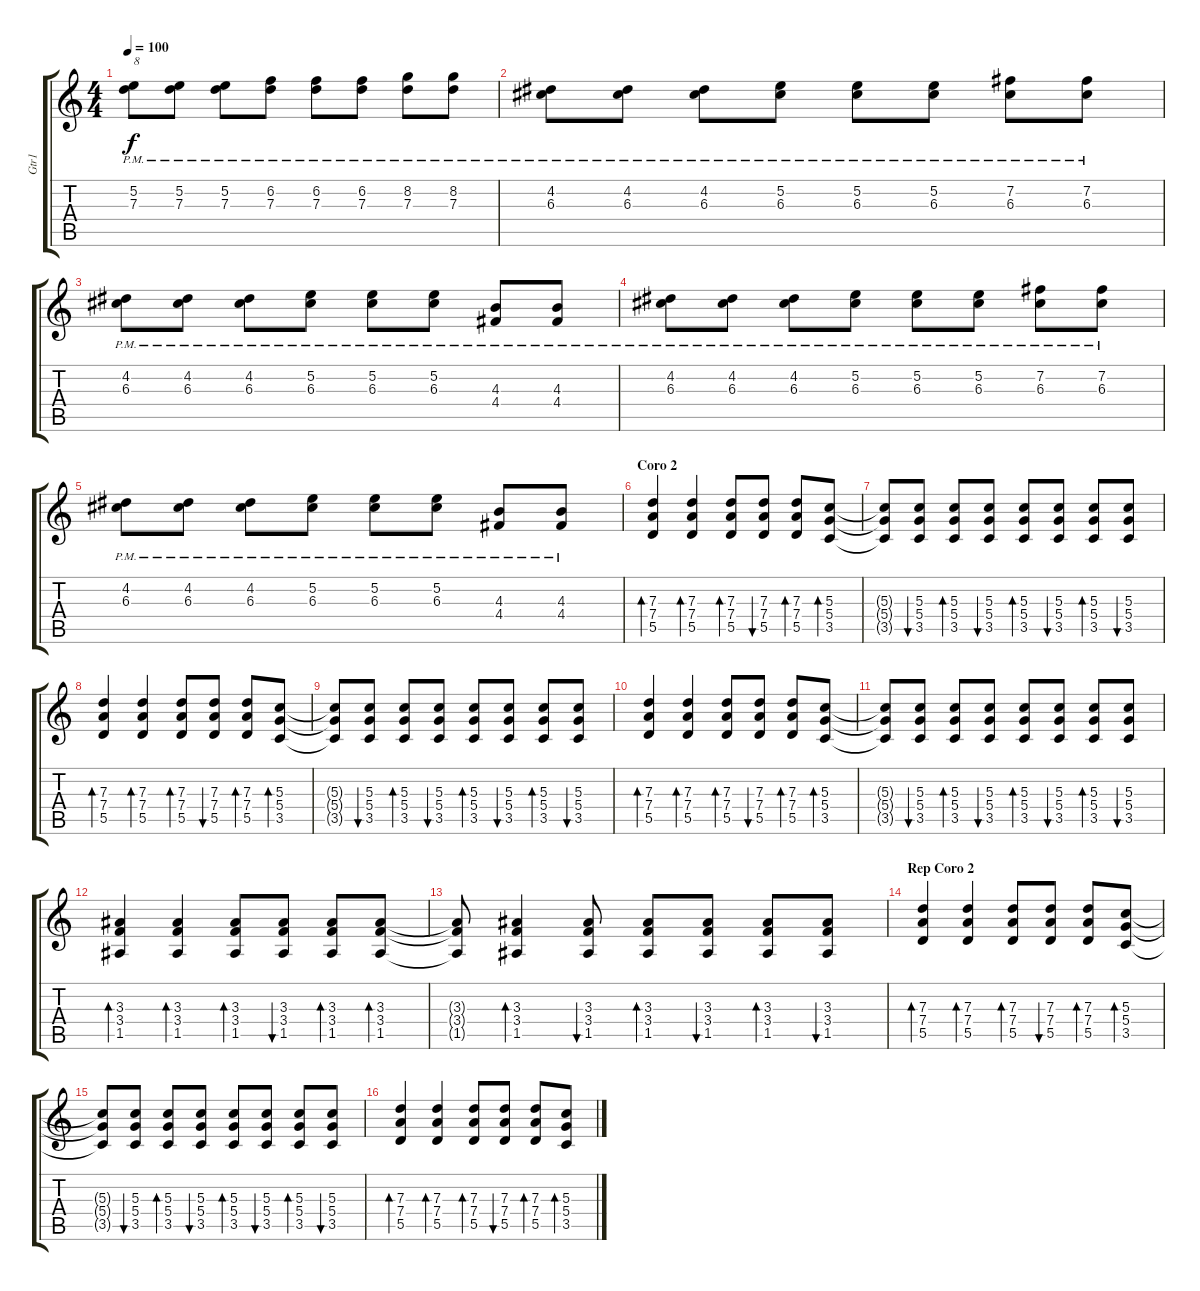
\track ("Gtr1" "Gtr1") {instrument acousticguitarnylon}
\staff {score tabs}
\tuning (E4 B3 G3 D3 A2 E2) {hide}
\ts (4 4)
\tempo 100
\clef g2
\ks c
(5.2{pm} 7.3{pm}).8{txt "8" dy f balance 8 instrument acousticguitarnylon} (5.2{pm} 7.3{pm}).8 (5.2{pm} 7.3{pm}).8 (6.2{pm} 7.3{pm}).8 (6.2{pm} 7.3{pm}).8 (6.2{pm} 7.3{pm}).8 (8.2{pm} 7.3{pm}).8 (8.2{pm} 7.3{pm}).8 |
(4.2{pm} 6.3{pm}).8{balance 8 instrument acousticguitarnylon} (4.2{pm} 6.3{pm}).8 (4.2{pm} 6.3{pm}).8 (5.2{pm} 6.3{pm}).8 (5.2{pm} 6.3{pm}).8 (5.2{pm} 6.3{pm}).8 (7.2{pm} 6.3{pm}).8 (7.2{pm} 6.3{pm}).8 |
(4.2{pm} 6.3{pm}).8{balance 8 instrument acousticguitarnylon} (4.2{pm} 6.3{pm}).8 (4.2{pm} 6.3{pm}).8 (5.2{pm} 6.3{pm}).8 (5.2{pm} 6.3{pm}).8 (5.2{pm} 6.3{pm}).8 (4.3{pm} 4.4{pm}).8 (4.3{pm} 4.4{pm}).8 |
(4.2{pm} 6.3{pm}).8{balance 8 instrument acousticguitarnylon} (4.2{pm} 6.3{pm}).8 (4.2{pm} 6.3{pm}).8 (5.2{pm} 6.3{pm}).8 (5.2{pm} 6.3{pm}).8 (5.2{pm} 6.3{pm}).8 (7.2{pm} 6.3{pm}).8 (7.2{pm} 6.3{pm}).8 |
(4.2{pm} 6.3{pm}).8{balance 8 instrument acousticguitarnylon} (4.2{pm} 6.3{pm}).8 (4.2{pm} 6.3{pm}).8 (5.2{pm} 6.3{pm}).8 (5.2{pm} 6.3{pm}).8 (5.2{pm} 6.3{pm}).8 (4.3{pm} 4.4{pm}).8 (4.3{pm} 4.4{pm}).8 |
\section ("" "Coro 2")
(7.3 7.4 5.5).4{bd 60 balance 4 instrument overdrivenguitar} (7.3 7.4 5.5).4{bd 60} (7.3 7.4 5.5).8{bd 60} (7.3 7.4 5.5).8{bu 60} (7.3 7.4 5.5).8{bd 60} (5.3 5.4 3.5).8{bd 60} |
(5.3{t} 5.4{t} 3.5{t}).8 (5.3 5.4 3.5).8{bu 60 instrument overdrivenguitar} (5.3 5.4 3.5).8{bd 60} (5.3 5.4 3.5).8{bu 60} (5.3 5.4 3.5).8{bd 60} (5.3 5.4 3.5).8{bu 60} (5.3 5.4 3.5).8{bd 60} (5.3 5.4 3.5).8{bu 60} |
(7.3 7.4 5.5).4{bd 60 instrument overdrivenguitar} (7.3 7.4 5.5).4{bd 60} (7.3 7.4 5.5).8{bd 60} (7.3 7.4 5.5).8{bu 60} (7.3 7.4 5.5).8{bd 60} (5.3 5.4 3.5).8{bd 60} |
(5.3{t} 5.4{t} 3.5{t}).8 (5.3 5.4 3.5).8{bu 60 instrument overdrivenguitar} (5.3 5.4 3.5).8{bd 60} (5.3 5.4 3.5).8{bu 60} (5.3 5.4 3.5).8{bd 60} (5.3 5.4 3.5).8{bu 60} (5.3 5.4 3.5).8{bd 60} (5.3 5.4 3.5).8{bu 60} |
(7.3 7.4 5.5).4{bd 60 instrument overdrivenguitar} (7.3 7.4 5.5).4{bd 60} (7.3 7.4 5.5).8{bd 60} (7.3 7.4 5.5).8{bu 60} (7.3 7.4 5.5).8{bd 60} (5.3 5.4 3.5).8{bd 60} |
(5.3{t} 5.4{t} 3.5{t}).8 (5.3 5.4 3.5).8{bu 60 instrument overdrivenguitar} (5.3 5.4 3.5).8{bd 60} (5.3 5.4 3.5).8{bu 60} (5.3 5.4 3.5).8{bd 60} (5.3 5.4 3.5).8{bu 60} (5.3 5.4 3.5).8{bd 60} (5.3 5.4 3.5).8{bu 60} |
(3.3 3.4 1.5).4{bd 60 instrument overdrivenguitar} (3.3 3.4 1.5).4{bd 60} (3.3 3.4 1.5).8{bd 60} (3.3 3.4 1.5).8{bu 60} (3.3 3.4 1.5).8{bd 60} (3.3 3.4 1.5).8{bd 60} |
(3.3{t} 3.4{t} 1.5{t}).8 (3.3 3.4 1.5).4{bd 60 instrument overdrivenguitar} (3.3 3.4 1.5).8{bu 60} (3.3 3.4 1.5).8{bd 60} (3.3 3.4 1.5).8{bu 60} (3.3 3.4 1.5).8{bd 60} (3.3 3.4 1.5).8{bu 60} |
\section ("" "Rep Coro 2")
(7.3 7.4 5.5).4{bd 60 instrument overdrivenguitar} (7.3 7.4 5.5).4{bd 60} (7.3 7.4 5.5).8{bd 60} (7.3 7.4 5.5).8{bu 60} (7.3 7.4 5.5).8{bd 60} (5.3 5.4 3.5).8{bd 60} |
(5.3{t} 5.4{t} 3.5{t}).8 (5.3 5.4 3.5).8{bu 60 instrument overdrivenguitar} (5.3 5.4 3.5).8{bd 60} (5.3 5.4 3.5).8{bu 60} (5.3 5.4 3.5).8{bd 60} (5.3 5.4 3.5).8{bu 60} (5.3 5.4 3.5).8{bd 60} (5.3 5.4 3.5).8{bu 60} |
(7.3 7.4 5.5).4{bd 60 instrument overdrivenguitar} (7.3 7.4 5.5).4{bd 60} (7.3 7.4 5.5).8{bd 60} (7.3 7.4 5.5).8{bu 60} (7.3 7.4 5.5).8{bd 60} (5.3 5.4 3.5).8{bd 60}
